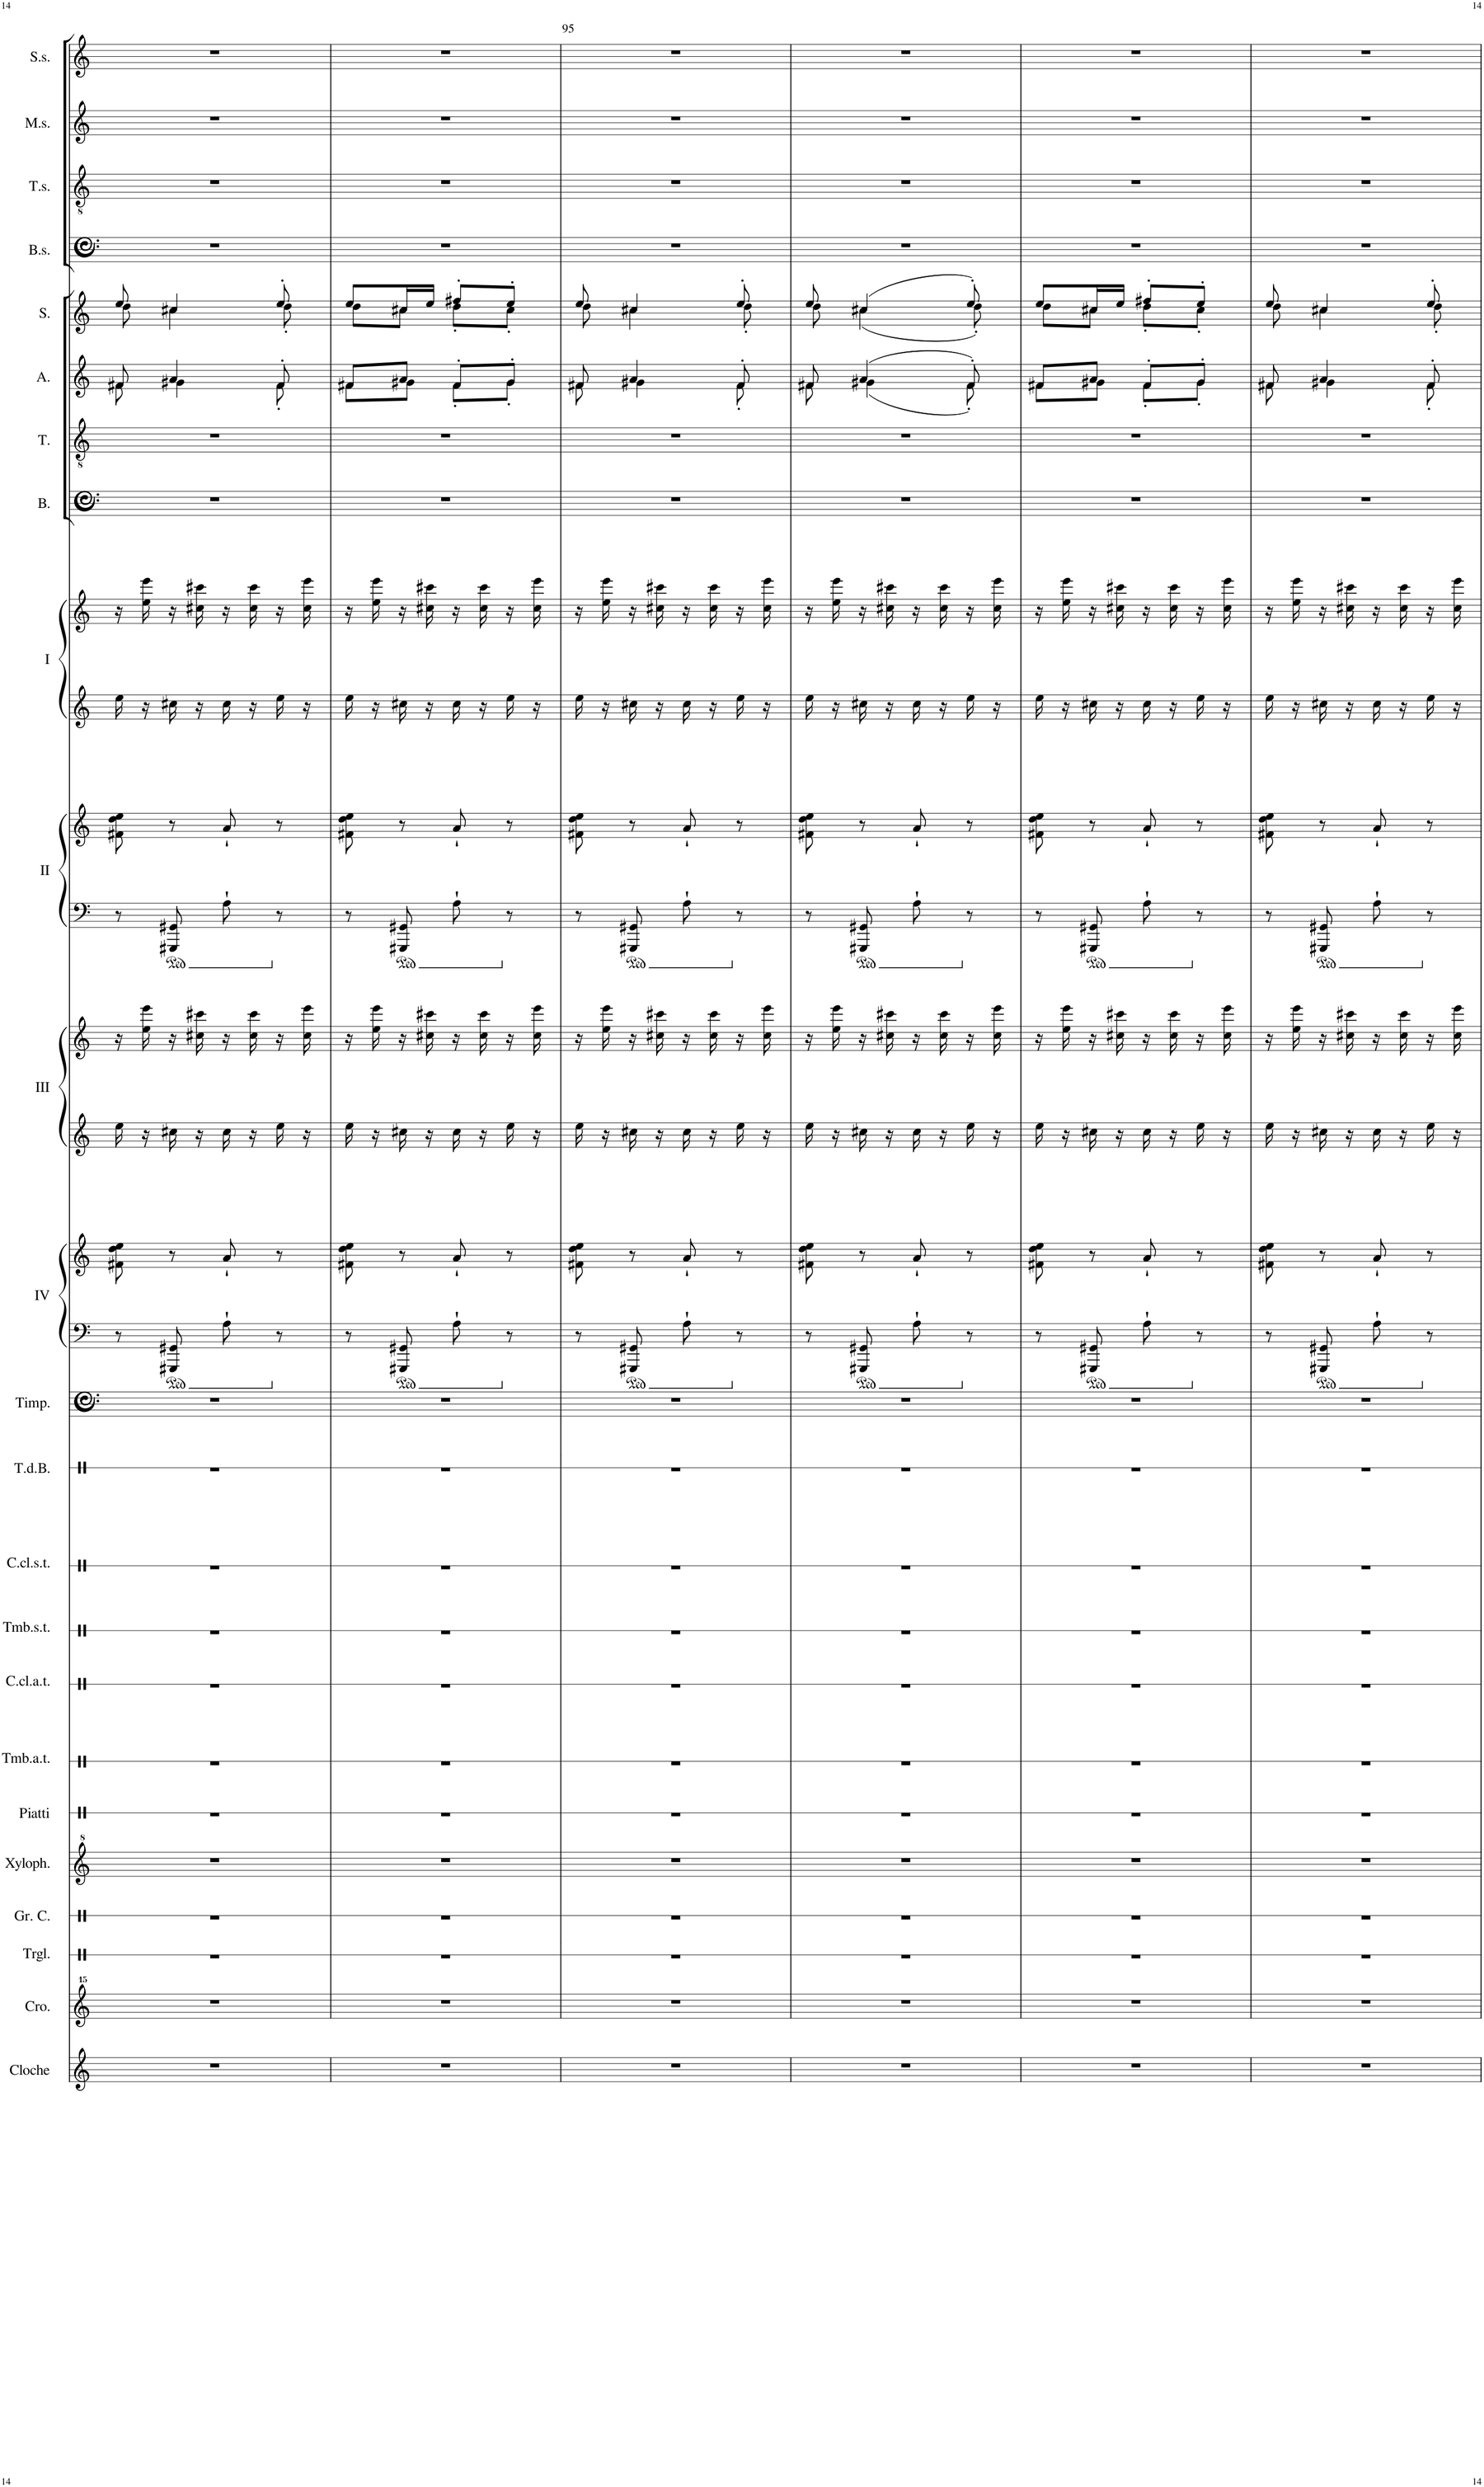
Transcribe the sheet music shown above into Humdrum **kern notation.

**kern	**kern	**kern	**kern	**kern	**kern	**kern	**kern	**kern	**kern	**kern	**kern	**kern	**kern	**kern	**kern	**kern	**kern	**kern	**kern	**kern	**kern	**kern	**kern	**kern	**kern	**kern	**kern
*part24	*part23	*part22	*part21	*part20	*part19	*part18	*part17	*part16	*part15	*part14	*part13	*part12	*part12	*part11	*part11	*part10	*part10	*part9	*part9	*part8	*part7	*part6	*part5	*part4	*part3	*part2	*part1
*staff28	*staff27	*staff26	*staff25	*staff24	*staff23	*staff22	*staff21	*staff20	*staff19	*staff18	*staff17	*staff16	*staff15	*staff14	*staff13	*staff12	*staff11	*staff10	*staff9	*staff8	*staff7	*staff6	*staff5	*staff4	*staff3	*staff2	*staff1
*I"Cloche	*I"Crotales	*I"Triangle	*I"Grosse Caisse	*I"Xylophone	*I"Piatti	*I"Tambour a Timbre	*I"Caisse Claire a Timbre	*I"Tambour sans Timbre	*I"Caisse Claire sans Timbre	*I"Tambour de Basque	*I"Timpani	*I"Piano IV	*	*I"Piano III	*	*I"Piano II	*	*I"Piano I	*	*I"Bass.	*I"Tenori	*I"Alto	*I"Soprano	*I"Bass Solo	*I"Tenor Solo	*I"Mezzo Soprano Solo	*I"Soprano Solo
*I'Cloche	*I'Cro.	*I'Trgl.	*I'Gr. C.	*I'Xyloph.	*I'Piatti	*I'Tmb.a.t.	*I'C.cl.a.t.	*I'Tmb.s.t.	*I'C.cl.s.t.	*I'T.d.B.	*I'Timp.	*I'IV	*	*I'III	*	*I'II	*	*I'I	*	*I'B.	*I'T.	*I'A.	*I'S.	*I'B.s.	*I'T.s.	*I'M.s.	*I'S.s.
!!LO:PB:g=z
*clefG2	*clefG^^2	*clefX	*clefX	*clefG^2	*clefX	*clefX	*clefX	*clefX	*clefX	*clefX	*clefF4	*clefF4	*clefG2	*clefG2	*clefG2	*clefF4	*clefG2	*clefG2	*clefG2	*clefF4	*clefGv2	*clefG2	*clefG2	*clefF4	*clefGv2	*clefG2	*clefG2
*	*	*	*	*	*	*	*	*	*	*	*	*	*	*	*	*	*	*	*	*ITrd12c21	*ITrd8c14	*ITrd5c9	*ITrd1c2	*	*ITrd7c12	*ITrd1c2	*
*k[]	*k[]	*k[]	*k[]	*k[]	*k[]	*k[]	*k[]	*k[]	*k[]	*k[]	*k[]	*k[]	*k[]	*k[]	*k[]	*k[]	*k[]	*k[]	*k[]	*k[]	*k[]	*k[]	*k[]	*k[]	*k[]	*k[]	*k[]
*M2/4	*M2/4	*M2/4	*M2/4	*M2/4	*M2/4	*M2/4	*M2/4	*M2/4	*M2/4	*M2/4	*M2/4	*M2/4	*M2/4	*M2/4	*M2/4	*M2/4	*M2/4	*M2/4	*M2/4	*M2/4	*M2/4	*M2/4	*M2/4	*M2/4	*M2/4	*M2/4	*M2/4
=93	=93	=93	=93	=93	=93	=93	=93	=93	=93	=93	=93	=93	=93	=93	=93	=93	=93	=93	=93	=93	=93	=93	=93	=93	=93	=93	=93
*	*	*	*	*	*	*	*	*	*	*	*	*	*	*	*	*	*	*	*	*	*	*^	*^	*	*	*	*
2r	2r	2r	2r	2r	2r	2r	2r	2r	2r	2r	2r	8r	8f#X\ 8dd\ 8ee\	16ee\	16r	8r	8f#X\ 8dd\ 8ee\	16ee\	16r	2r	2r	8f#X/	8f#\	8ee/	8dd\	2r	2r	2r	2r
.	.	.	.	.	.	.	.	.	.	.	.	.	.	16r	16ee\ 16eee\	.	.	16r	16ee\ 16eee\	.	.	.	.	.	.	.	.	.	.
.	.	.	.	.	.	.	.	.	.	.	.	8GGG#X/ 8GG#X/	8r	16cc#X\	16r	8GGG#X/ 8GG#X/	8r	16cc#X\	16r	.	.	4a/	4g#X\	4cc#X/	4cc#\	.	.	.	.
.	.	.	.	.	.	.	.	.	.	.	.	.	.	16r	16cc#X\ 16ccc#X\	.	.	16r	16cc#X\ 16ccc#X\	.	.	.	.	.	.	.	.	.	.
.	.	.	.	.	.	.	.	.	.	.	.	8A`\	8a`/	16cc#\	16r	8A`\	8a`/	16cc#\	16r	.	.	.	.	.	.	.	.	.	.
.	.	.	.	.	.	.	.	.	.	.	.	.	.	16r	16cc#\ 16ccc#\	.	.	16r	16cc#\ 16ccc#\	.	.	.	.	.	.	.	.	.	.
.	.	.	.	.	.	.	.	.	.	.	.	8r	8r	16ee\	16r	8r	8r	16ee\	16r	.	.	8f#'/	8f#'\	8ee'/	8dd'\	.	.	.	.
.	.	.	.	.	.	.	.	.	.	.	.	.	.	16r	16cc#\ 16eee\	.	.	16r	16cc#\ 16eee\	.	.	.	.	.	.	.	.	.	.
=94	=94	=94	=94	=94	=94	=94	=94	=94	=94	=94	=94	=94	=94	=94	=94	=94	=94	=94	=94	=94	=94	=94	=94	=94	=94	=94	=94	=94	=94
2r	2r	2r	2r	2r	2r	2r	2r	2r	2r	2r	2r	8r	8f#X\ 8dd\ 8ee\	16ee\	16r	8r	8f#X\ 8dd\ 8ee\	16ee\	16r	2r	2r	8f#X/L	8f#\L	8ee/L	8dd\L	2r	2r	2r	2r
.	.	.	.	.	.	.	.	.	.	.	.	.	.	16r	16ee\ 16eee\	.	.	16r	16ee\ 16eee\	.	.	.	.	.	.	.	.	.	.
.	.	.	.	.	.	.	.	.	.	.	.	8GGG#X/ 8GG#X/	8r	16cc#X\	16r	8GGG#X/ 8GG#X/	8r	16cc#X\	16r	.	.	8a/J	8g#X\J	16cc#X/L	8cc#\J	.	.	.	.
.	.	.	.	.	.	.	.	.	.	.	.	.	.	16r	16cc#X\ 16ccc#X\	.	.	16r	16cc#X\ 16ccc#X\	.	.	.	.	16ee/JJ	.	.	.	.	.
.	.	.	.	.	.	.	.	.	.	.	.	8A`\	8a`/	16cc#\	16r	8A`\	8a`/	16cc#\	16r	.	.	8f#'/L	8f#'\L	8ff#X'/L	8dd'\L	.	.	.	.
.	.	.	.	.	.	.	.	.	.	.	.	.	.	16r	16cc#\ 16ccc#\	.	.	16r	16cc#\ 16ccc#\	.	.	.	.	.	.	.	.	.	.
.	.	.	.	.	.	.	.	.	.	.	.	8r	8r	16ee\	16r	8r	8r	16ee\	16r	.	.	8g#'/J	8g#'\J	8ee'/J	8cc#'\J	.	.	.	.
.	.	.	.	.	.	.	.	.	.	.	.	.	.	16r	16cc#\ 16eee\	.	.	16r	16cc#\ 16eee\	.	.	.	.	.	.	.	.	.	.
=95	=95	=95	=95	=95	=95	=95	=95	=95	=95	=95	=95	=95	=95	=95	=95	=95	=95	=95	=95	=95	=95	=95	=95	=95	=95	=95	=95	=95	=95
2r	2r	2r	2r	2r	2r	2r	2r	2r	2r	2r	2r	8r	8f#X\ 8dd\ 8ee\	16ee\	16r	8r	8f#X\ 8dd\ 8ee\	16ee\	16r	2r	2r	8f#X/	8f#\	8ee/	8dd\	2r	2r	2r	2r
.	.	.	.	.	.	.	.	.	.	.	.	.	.	16r	16ee\ 16eee\	.	.	16r	16ee\ 16eee\	.	.	.	.	.	.	.	.	.	.
.	.	.	.	.	.	.	.	.	.	.	.	8GGG#X/ 8GG#X/	8r	16cc#X\	16r	8GGG#X/ 8GG#X/	8r	16cc#X\	16r	.	.	4a/	4g#X\	4cc#X/	4cc#\	.	.	.	.
.	.	.	.	.	.	.	.	.	.	.	.	.	.	16r	16cc#X\ 16ccc#X\	.	.	16r	16cc#X\ 16ccc#X\	.	.	.	.	.	.	.	.	.	.
.	.	.	.	.	.	.	.	.	.	.	.	8A`\	8a`/	16cc#\	16r	8A`\	8a`/	16cc#\	16r	.	.	.	.	.	.	.	.	.	.
.	.	.	.	.	.	.	.	.	.	.	.	.	.	16r	16cc#\ 16ccc#\	.	.	16r	16cc#\ 16ccc#\	.	.	.	.	.	.	.	.	.	.
.	.	.	.	.	.	.	.	.	.	.	.	8r	8r	16ee\	16r	8r	8r	16ee\	16r	.	.	8f#'/	8f#'\	8ee'/	8dd'\	.	.	.	.
.	.	.	.	.	.	.	.	.	.	.	.	.	.	16r	16cc#\ 16eee\	.	.	16r	16cc#\ 16eee\	.	.	.	.	.	.	.	.	.	.
=96	=96	=96	=96	=96	=96	=96	=96	=96	=96	=96	=96	=96	=96	=96	=96	=96	=96	=96	=96	=96	=96	=96	=96	=96	=96	=96	=96	=96	=96
2r	2r	2r	2r	2r	2r	2r	2r	2r	2r	2r	2r	8r	8f#X\ 8dd\ 8ee\	16ee\	16r	8r	8f#X\ 8dd\ 8ee\	16ee\	16r	2r	2r	8f#X/	8f#\	8ee/	8dd\	2r	2r	2r	2r
.	.	.	.	.	.	.	.	.	.	.	.	.	.	16r	16ee\ 16eee\	.	.	16r	16ee\ 16eee\	.	.	.	.	.	.	.	.	.	.
.	.	.	.	.	.	.	.	.	.	.	.	8GGG#X/ 8GG#X/	8r	16cc#X\	16r	8GGG#X/ 8GG#X/	8r	16cc#X\	16r	.	.	(4a/	(4g#X\	(4cc#X/	(4cc#\	.	.	.	.
.	.	.	.	.	.	.	.	.	.	.	.	.	.	16r	16cc#X\ 16ccc#X\	.	.	16r	16cc#X\ 16ccc#X\	.	.	.	.	.	.	.	.	.	.
.	.	.	.	.	.	.	.	.	.	.	.	8A`\	8a`/	16cc#\	16r	8A`\	8a`/	16cc#\	16r	.	.	.	.	.	.	.	.	.	.
.	.	.	.	.	.	.	.	.	.	.	.	.	.	16r	16cc#\ 16ccc#\	.	.	16r	16cc#\ 16ccc#\	.	.	.	.	.	.	.	.	.	.
.	.	.	.	.	.	.	.	.	.	.	.	8r	8r	16ee\	16r	8r	8r	16ee\	16r	.	.	8f#'/)	8f#'\)	8ee'/)	8dd'\)	.	.	.	.
.	.	.	.	.	.	.	.	.	.	.	.	.	.	16r	16cc#\ 16eee\	.	.	16r	16cc#\ 16eee\	.	.	.	.	.	.	.	.	.	.
=97	=97	=97	=97	=97	=97	=97	=97	=97	=97	=97	=97	=97	=97	=97	=97	=97	=97	=97	=97	=97	=97	=97	=97	=97	=97	=97	=97	=97	=97
2r	2r	2r	2r	2r	2r	2r	2r	2r	2r	2r	2r	8r	8f#X\ 8dd\ 8ee\	16ee\	16r	8r	8f#X\ 8dd\ 8ee\	16ee\	16r	2r	2r	8f#X/L	8f#\L	8ee/L	8dd\L	2r	2r	2r	2r
.	.	.	.	.	.	.	.	.	.	.	.	.	.	16r	16ee\ 16eee\	.	.	16r	16ee\ 16eee\	.	.	.	.	.	.	.	.	.	.
.	.	.	.	.	.	.	.	.	.	.	.	8GGG#X/ 8GG#X/	8r	16cc#X\	16r	8GGG#X/ 8GG#X/	8r	16cc#X\	16r	.	.	8a/J	8g#X\J	16cc#X/L	8cc#\J	.	.	.	.
.	.	.	.	.	.	.	.	.	.	.	.	.	.	16r	16cc#X\ 16ccc#X\	.	.	16r	16cc#X\ 16ccc#X\	.	.	.	.	16ee/JJ	.	.	.	.	.
.	.	.	.	.	.	.	.	.	.	.	.	8A`\	8a`/	16cc#\	16r	8A`\	8a`/	16cc#\	16r	.	.	8f#'/L	8f#'\L	8ff#X'/L	8dd'\L	.	.	.	.
.	.	.	.	.	.	.	.	.	.	.	.	.	.	16r	16cc#\ 16ccc#\	.	.	16r	16cc#\ 16ccc#\	.	.	.	.	.	.	.	.	.	.
.	.	.	.	.	.	.	.	.	.	.	.	8r	8r	16ee\	16r	8r	8r	16ee\	16r	.	.	8g#'/J	8g#'\J	8ee'/J	8cc#'\J	.	.	.	.
.	.	.	.	.	.	.	.	.	.	.	.	.	.	16r	16cc#\ 16eee\	.	.	16r	16cc#\ 16eee\	.	.	.	.	.	.	.	.	.	.
=98	=98	=98	=98	=98	=98	=98	=98	=98	=98	=98	=98	=98	=98	=98	=98	=98	=98	=98	=98	=98	=98	=98	=98	=98	=98	=98	=98	=98	=98
2r	2r	2r	2r	2r	2r	2r	2r	2r	2r	2r	2r	8r	8f#X\ 8dd\ 8ee\	16ee\	16r	8r	8f#X\ 8dd\ 8ee\	16ee\	16r	2r	2r	8f#X/	8f#\	8ee/	8dd\	2r	2r	2r	2r
.	.	.	.	.	.	.	.	.	.	.	.	.	.	16r	16ee\ 16eee\	.	.	16r	16ee\ 16eee\	.	.	.	.	.	.	.	.	.	.
.	.	.	.	.	.	.	.	.	.	.	.	8GGG#X/ 8GG#X/	8r	16cc#X\	16r	8GGG#X/ 8GG#X/	8r	16cc#X\	16r	.	.	4a/	4g#X\	4cc#X/	4cc#\	.	.	.	.
.	.	.	.	.	.	.	.	.	.	.	.	.	.	16r	16cc#X\ 16ccc#X\	.	.	16r	16cc#X\ 16ccc#X\	.	.	.	.	.	.	.	.	.	.
.	.	.	.	.	.	.	.	.	.	.	.	8A`\	8a`/	16cc#\	16r	8A`\	8a`/	16cc#\	16r	.	.	.	.	.	.	.	.	.	.
.	.	.	.	.	.	.	.	.	.	.	.	.	.	16r	16cc#\ 16ccc#\	.	.	16r	16cc#\ 16ccc#\	.	.	.	.	.	.	.	.	.	.
.	.	.	.	.	.	.	.	.	.	.	.	8r	8r	16ee\	16r	8r	8r	16ee\	16r	.	.	8f#'/	8f#'\	8ee'/	8dd'\	.	.	.	.
.	.	.	.	.	.	.	.	.	.	.	.	.	.	16r	16cc#\ 16eee\	.	.	16r	16cc#\ 16eee\	.	.	.	.	.	.	.	.	.	.
*	*	*	*	*	*	*	*	*	*	*	*	*	*	*	*	*	*	*	*	*	*	*v	*v	*	*	*	*	*	*
*	*	*	*	*	*	*	*	*	*	*	*	*	*	*	*	*	*	*	*	*	*	*	*v	*v	*	*	*	*
=	=	=	=	=	=	=	=	=	=	=	=	=	=	=	=	=	=	=	=	=	=	=	=	=	=	=	=
*-	*-	*-	*-	*-	*-	*-	*-	*-	*-	*-	*-	*-	*-	*-	*-	*-	*-	*-	*-	*-	*-	*-	*-	*-	*-	*-	*-
